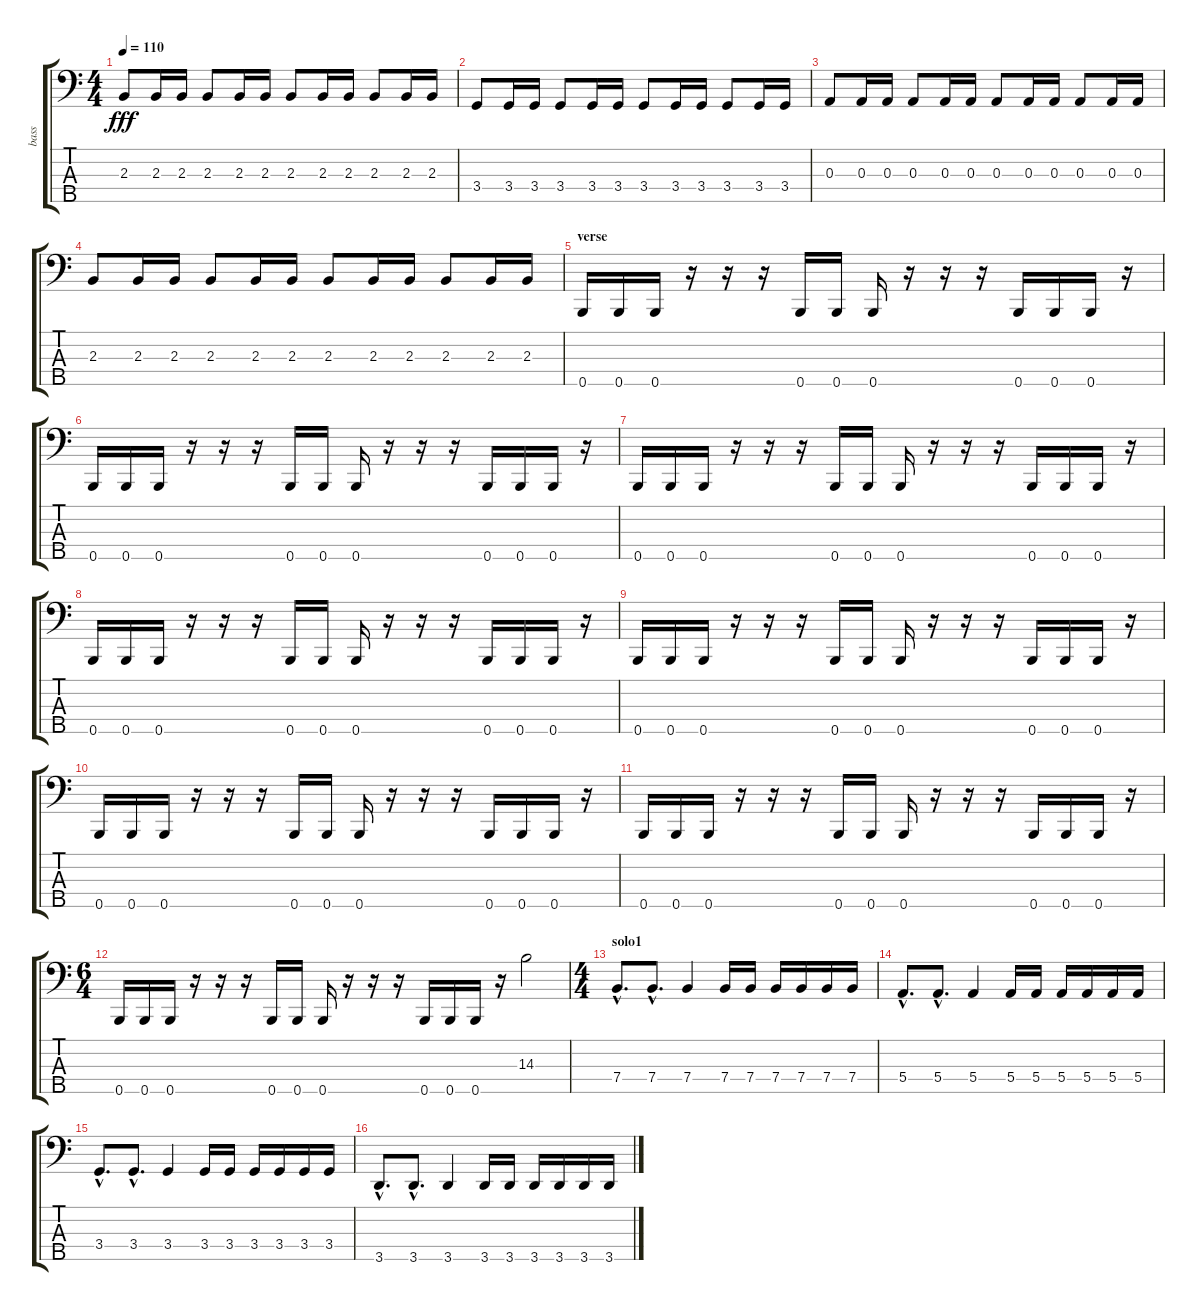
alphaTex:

\track ("bass" "bass") {instrument electricbassfinger}
\staff {score tabs}
\tuning (G2 D2 A1 E1 B0) {hide}
\ts (4 4)
\tempo 110
\clef f4
\ks c
2.3.8{dy fff} 2.3.16 2.3.16 2.3.8 2.3.16 2.3.16 2.3.8 2.3.16 2.3.16 2.3.8 2.3.16 2.3.16 |
3.4.8 3.4.16 3.4.16 3.4.8 3.4.16 3.4.16 3.4.8 3.4.16 3.4.16 3.4.8 3.4.16 3.4.16 |
0.3.8 0.3.16 0.3.16 0.3.8 0.3.16 0.3.16 0.3.8 0.3.16 0.3.16 0.3.8 0.3.16 0.3.16 |
2.3.8 2.3.16 2.3.16 2.3.8 2.3.16 2.3.16 2.3.8 2.3.16 2.3.16 2.3.8 2.3.16 2.3.16 |
\section ("" "verse")
0.5.16 0.5.16 0.5.16 r.16 r.16 r.16 0.5.16 0.5.16 0.5.16 r.16 r.16 r.16 0.5.16 0.5.16 0.5.16 r.16 |
0.5.16 0.5.16 0.5.16 r.16 r.16 r.16 0.5.16 0.5.16 0.5.16 r.16 r.16 r.16 0.5.16 0.5.16 0.5.16 r.16 |
0.5.16 0.5.16 0.5.16 r.16 r.16 r.16 0.5.16 0.5.16 0.5.16 r.16 r.16 r.16 0.5.16 0.5.16 0.5.16 r.16 |
0.5.16 0.5.16 0.5.16 r.16 r.16 r.16 0.5.16 0.5.16 0.5.16 r.16 r.16 r.16 0.5.16 0.5.16 0.5.16 r.16 |
0.5.16 0.5.16 0.5.16 r.16 r.16 r.16 0.5.16 0.5.16 0.5.16 r.16 r.16 r.16 0.5.16 0.5.16 0.5.16 r.16 |
0.5.16 0.5.16 0.5.16 r.16 r.16 r.16 0.5.16 0.5.16 0.5.16 r.16 r.16 r.16 0.5.16 0.5.16 0.5.16 r.16 |
0.5.16 0.5.16 0.5.16 r.16 r.16 r.16 0.5.16 0.5.16 0.5.16 r.16 r.16 r.16 0.5.16 0.5.16 0.5.16 r.16 |
\ts (6 4)
0.5.16 0.5.16 0.5.16 r.16 r.16 r.16 0.5.16 0.5.16 0.5.16 r.16 r.16 r.16 0.5.16 0.5.16 0.5.16 r.16 14.3.2 |
\ts (4 4)
\section ("" "solo1")
7.4{hac}.8{d} 7.4{hac}.8{d} 7.4.4 7.4.16 7.4.16 7.4.16 7.4.16 7.4.16 7.4.16 |
5.4{hac}.8{d} 5.4{hac}.8{d} 5.4.4 5.4.16 5.4.16 5.4.16 5.4.16 5.4.16 5.4.16 |
3.4{hac}.8{d} 3.4{hac}.8{d} 3.4.4 3.4.16 3.4.16 3.4.16 3.4.16 3.4.16 3.4.16 |
3.5{hac}.8{d} 3.5{hac}.8{d} 3.5.4 3.5.16 3.5.16 3.5.16 3.5.16 3.5.16 3.5.16
